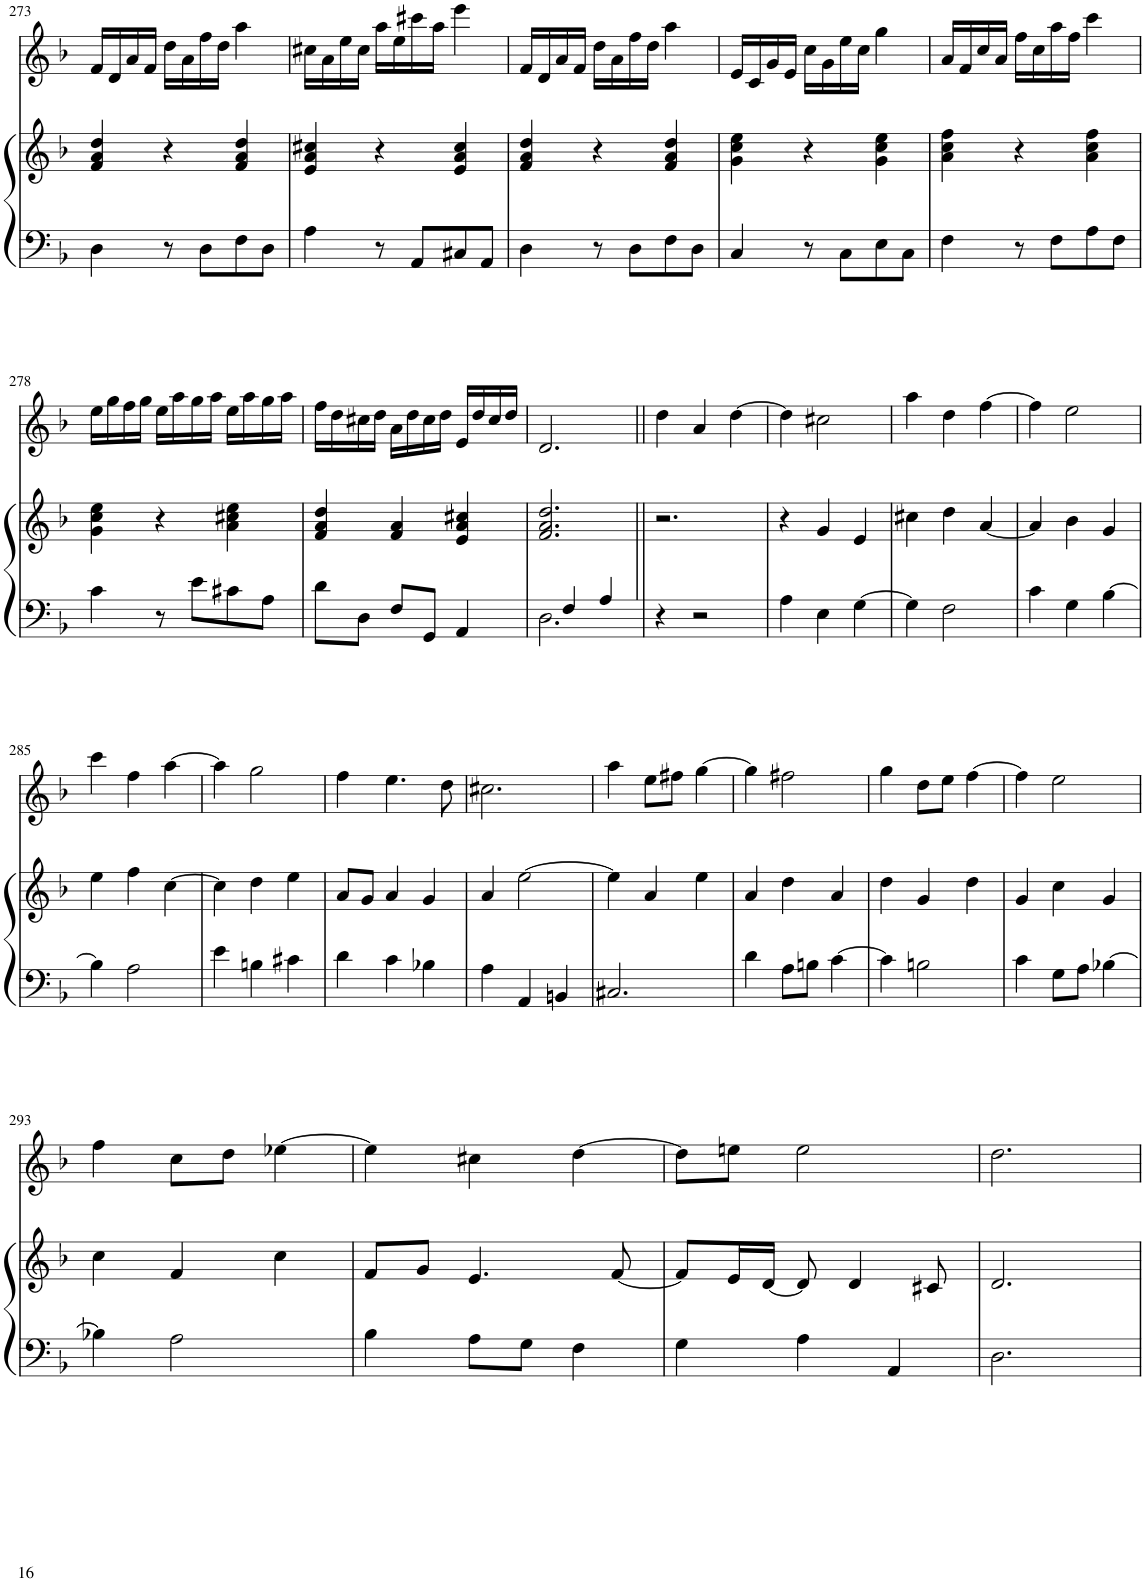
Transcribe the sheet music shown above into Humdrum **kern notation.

**kern	**kern	**kern
*part2	*part2	*part1
*staff3	*staff2	*staff1
*I"Harpsichord	*	*I"Violin
*I'Hpschd	*	*I'Vln
!!LO:PB:g=z
*clefF4	*clefG2	*clefG2
*k[b-]	*k[b-]	*k[b-]
*M3/4	*M3/4	*M3/4
=273	=273	=273
4D\	4f/ 4a/ 4dd/	16f/LL
.	.	16d/
.	.	16a/
.	.	16f/JJ
8r	4r	16dd\LL
.	.	16a\
8D\L	.	16ff\
.	.	16dd\JJ
8F\	4f/ 4a/ 4dd/	4aa\
8D\J	.	.
=274	=274	=274
4A\	4e/ 4a/ 4cc#X/	16cc#X\LL
.	.	16a\
.	.	16ee\
.	.	16cc#\JJ
8r	4r	16aa\LL
.	.	16ee\
8AA/L	.	16ccc#X\
.	.	16aa\JJ
8C#X/	4e/ 4a/ 4cc#/	4eee\
8AA/J	.	.
=275	=275	=275
4D\	4f/ 4a/ 4dd/	16f/LL
.	.	16d/
.	.	16a/
.	.	16f/JJ
8r	4r	16dd\LL
.	.	16a\
8D\L	.	16ff\
.	.	16dd\JJ
8F\	4f/ 4a/ 4dd/	4aa\
8D\J	.	.
=276	=276	=276
4C/	4g\ 4cc\ 4ee\	16e/LL
.	.	16c/
.	.	16g/
.	.	16e/JJ
8r	4r	16cc\LL
.	.	16g\
8C\L	.	16ee\
.	.	16cc\JJ
8E\	4g\ 4cc\ 4ee\	4gg\
8C\J	.	.
=277	=277	=277
4F\	4a\ 4cc\ 4ff\	16a/LL
.	.	16f/
.	.	16cc/
.	.	16a/JJ
8r	4r	16ff\LL
.	.	16cc\
8F\L	.	16aa\
.	.	16ff\JJ
8A\	4a\ 4cc\ 4ff\	4ccc\
8F\J	.	.
!!LO:LB:g=z
=278	=278	=278
4c\	4g\ 4cc\ 4ee\	16ee\LL
.	.	16gg\
.	.	16ff\
.	.	16gg\JJ
8r	4r	16ee\LL
.	.	16aa\
8e\L	.	16gg\
.	.	16aa\JJ
8c#X\	4a\ 4cc#X\ 4ee\	16ee\LL
.	.	16aa\
8A\J	.	16gg\
.	.	16aa\JJ
=279	=279	=279
8d\L	4f/ 4a/ 4dd/	16ff\LL
.	.	16dd\
8D\J	.	16cc#X\
.	.	16dd\JJ
8F/L	4f/ 4a/	16a\LL
.	.	16dd\
8GG/J	.	16cc#\
.	.	16dd\JJ
4AA/	4e/ 4a/ 4cc#X/	16e/LL
.	.	16dd/
.	.	16cc#/
.	.	16dd/JJ
=280	=280	=280
*^	*	*
4ryy	2.D\	2.f/ 2.a/ 2.dd/	2.d/
4F/	.	.	.
4A/	.	.	.
*v	*v	*	*
=281||	=281||	=281||
4r	2.r	4dd\
2r	.	4a/
.	.	[4dd\
=282	=282	=282
4A\	4r	4dd\]
4E\	4g/	2cc#X\
[4G\	4e/	.
=283	=283	=283
4G\]	4cc#X\	4aa\
2F\	4dd\	4dd\
.	[4a/	[4ff\
=284	=284	=284
4c\	4a/]	4ff\]
4G\	4b-\	2ee\
[4B-\	4g/	.
!!LO:LB:g=z
=285	=285	=285
4B-\]	4ee\	4ccc\
2A\	4ff\	4ff\
.	[4cc\	[4aa\
=286	=286	=286
4e\	4cc\]	4aa\]
4Bn\	4dd\	2gg\
4c#X\	4ee\	.
=287	=287	=287
4d\	8a/L	4ff\
.	8g/J	.
4c\	4a/	4.ee\
4B-X\	4g/	.
.	.	8dd\
=288	=288	=288
4A\	4a/	2.cc#X\
4AA/	[2ee\	.
4BBn/	.	.
=289	=289	=289
2.C#X/	4ee\]	4aa\
.	4a/	8ee\L
.	.	8ff#X\J
.	4ee\	[4gg\
=290	=290	=290
4d\	4a/	4gg\]
8A\L	4dd\	2ff#X\
8Bn\J	.	.
[4c\	4a/	.
=291	=291	=291
4c\]	4dd\	4gg\
2Bn\	4g/	8dd\L
.	.	8ee\J
.	4dd\	[4ff\
=292	=292	=292
4c\	4g/	4ff\]
8G\L	4cc\	2ee\
8A\J	.	.
[4B-X\	4g/	.
!!LO:LB:g=z
=293	=293	=293
4B-X\]	4cc\	4ff\
2A\	4f/	8cc\L
.	.	8dd\J
.	4cc\	[4ee-X\
=294	=294	=294
4B-\	8f/L	4ee-\]
.	8g/J	.
8A\L	4.e/	4cc#X\
8G\J	.	.
4F\	.	[4dd\
.	[8f/	.
=295	=295	=295
4G\	8f/L]	8dd\L]
.	16e/L	8een\J
.	[16d/JJ	.
4A\	8d/]	2ee\
.	4d/	.
4AA/	.	.
.	8c#X/	.
=296	=296	=296
2.D\	2.d/	2.dd\
=	=	=
*-	*-	*-
